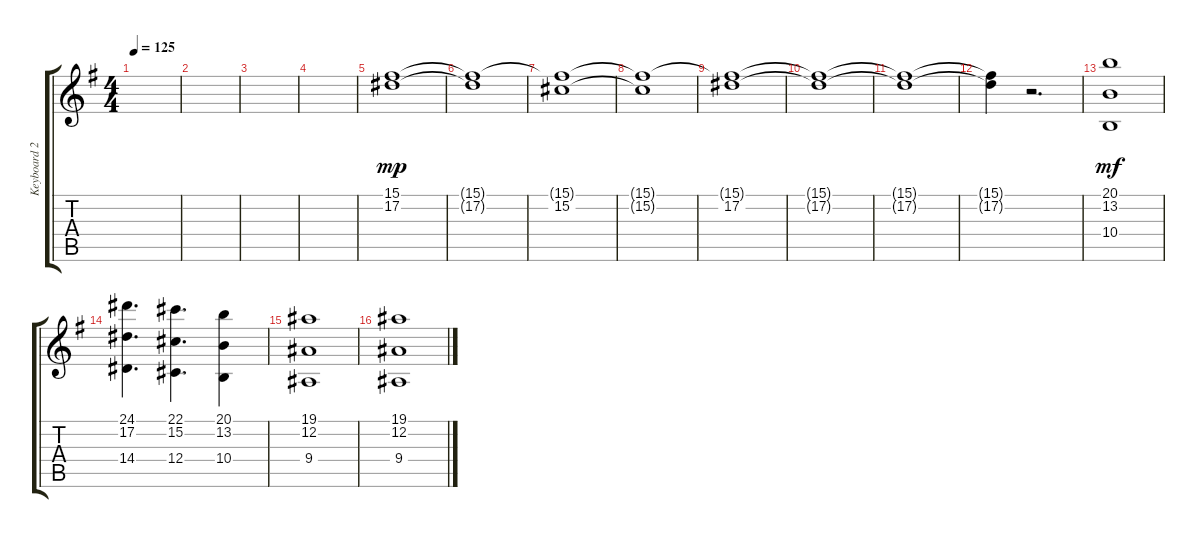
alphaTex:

\track ("Keyboard 2" "Keyboard 2") {instrument pad8sweep}
\staff {score tabs}
\tuning (Eb4 Bb3 Gb3 Db3 Ab2 Eb2) {hide}
\ts (4 4)
\tempo 125
\clef g2
\ks eminor
|
|
|
|
(15.1 17.2).1{dy mp volume 10 balance 8} |
(15.1{t} 17.2{t}).1 |
(15.1{t} 15.2).1 |
(15.1{t} 15.2{t}).1 |
(15.1{t} 17.2).1 |
(15.1{t} 17.2{t}).1 |
(15.1{t} 17.2{t}).1 |
(15.1{t} 17.2{t}).4 r.2{d} |
(20.1 13.2 10.4).1{dy mf volume 12 balance 11} |
(24.1 17.2 14.4).4{d} (22.1 15.2 12.4).4{d} (20.1 13.2 10.4).4 |
(19.1 12.2 9.4).1 |
(19.1 12.2 9.4).1
